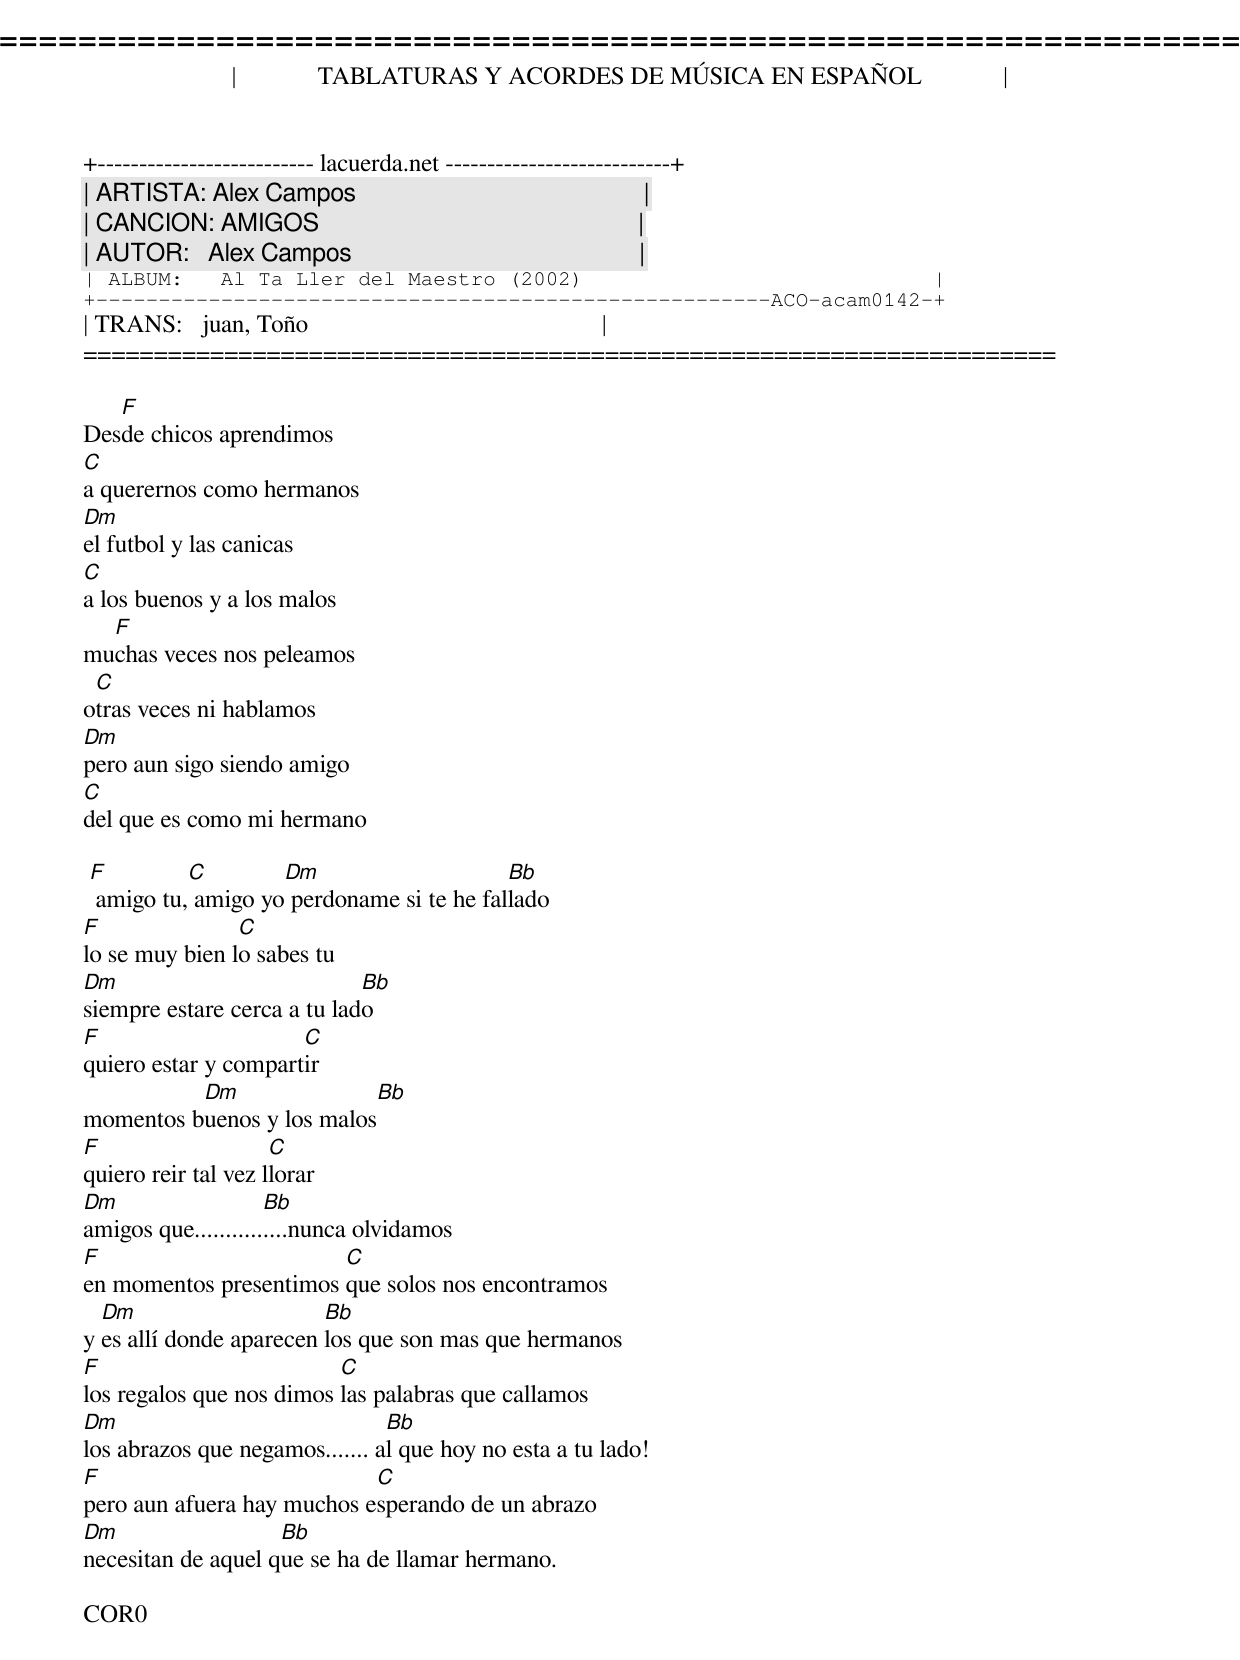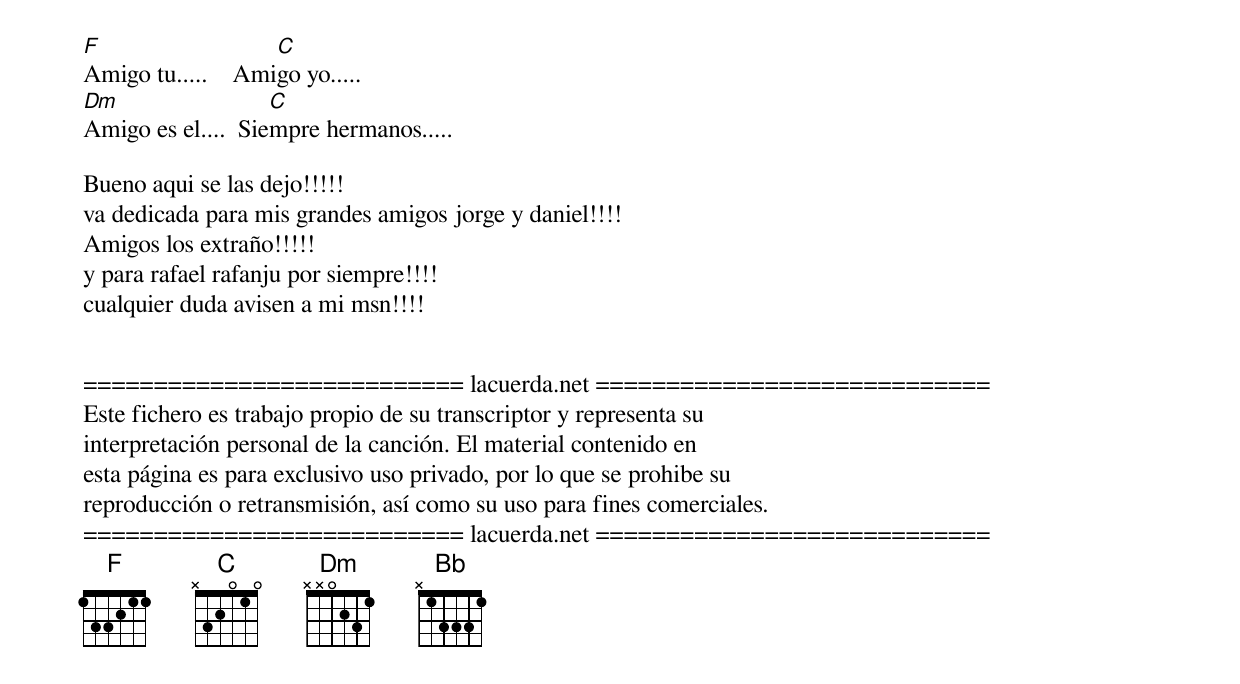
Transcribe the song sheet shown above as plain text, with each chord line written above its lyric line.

=====================================================================
|             TABLATURAS Y ACORDES DE MÚSICA EN ESPAÑOL             |
+-------------------------- lacuerda.net ---------------------------+
| ARTISTA: Alex Campos                                              |
| CANCION: AMIGOS                                                   |
| AUTOR:   Alex Campos                                              |
| ALBUM:   Al Ta Ller del Maestro (2002)                            |
+------------------------------------------------------ACO-acam0142-+
| TRANS:   juan, Toño                                               |
=====================================================================

   F
Desde chicos aprendimos
C
a querernos como hermanos
Dm
el futbol y las canicas
C
a los buenos y a los malos
  F
muchas veces nos peleamos
 C
otras veces ni hablamos
Dm
pero aun sigo siendo amigo
C
del que es como mi hermano

 F         C        Dm                     Bb
  amigo tu, amigo yo perdoname si te he fallado
F               C
lo se muy bien lo sabes tu
Dm                           Bb
siempre estare cerca a tu lado
F                     C
quiero estar y compartir
          Dm               Bb
momentos buenos y los malos
F                    C
quiero reir tal vez llorar
Dm                   Bb
amigos que...............nunca olvidamos
F                       C
en momentos presentimos que solos nos encontramos
  Dm                     Bb
y es allí donde aparecen los que son mas que hermanos
F                         C
los regalos que nos dimos las palabras que callamos
Dm                              Bb
los abrazos que negamos....... al que hoy no esta a tu lado!
F                           C
pero aun afuera hay muchos esperando de un abrazo
Dm                  Bb
necesitan de aquel que se ha de llamar hermano.

COR0

F                   C
Amigo tu.....    Amigo yo.....
Dm                  C
Amigo es el....  Siempre hermanos.....

Bueno aqui se las dejo!!!!!
va dedicada para mis grandes amigos jorge y daniel!!!!
Amigos los extraño!!!!!
y para rafael rafanju por siempre!!!!
cualquier duda avisen a mi msn!!!!


=========================== lacuerda.net ============================
Este fichero es trabajo propio de su transcriptor y representa su
interpretación personal de la canción. El material contenido en
esta página es para exclusivo uso privado, por lo que se prohibe su
reproducción o retransmisión, así como su uso para fines comerciales.
=========================== lacuerda.net ============================
